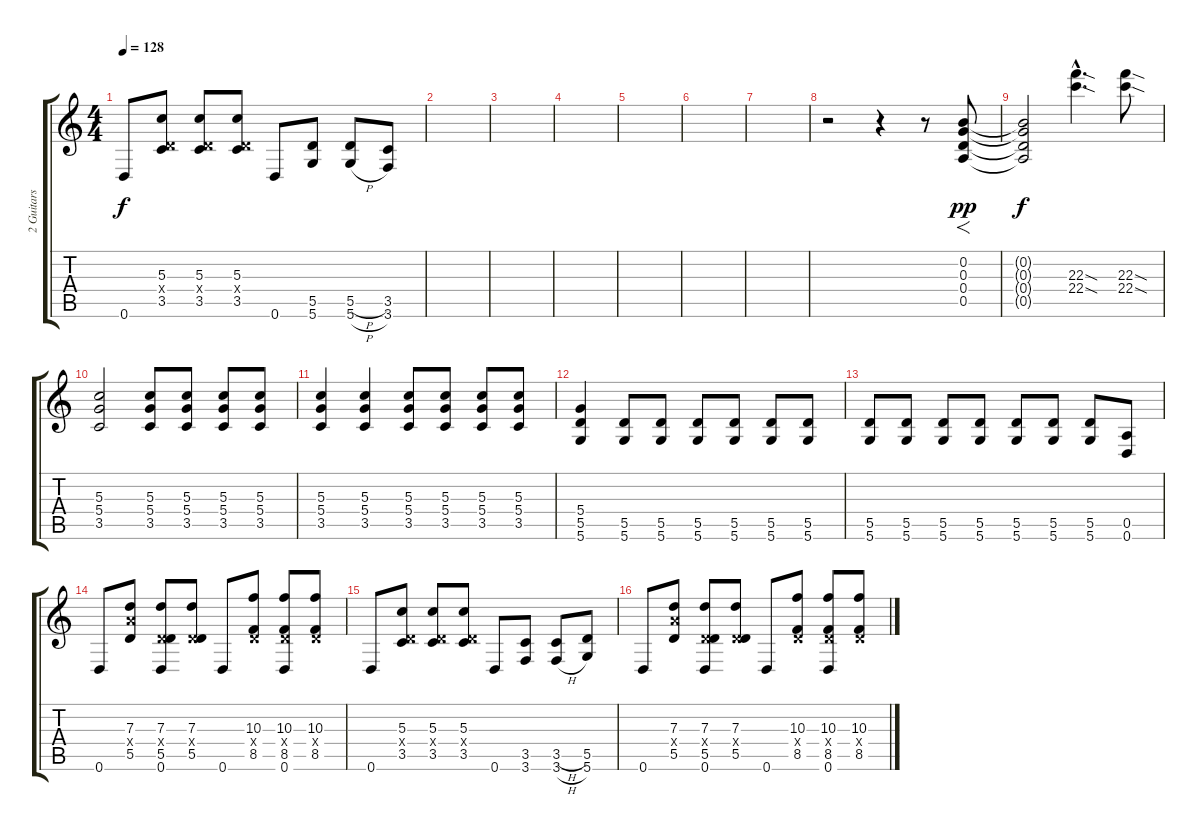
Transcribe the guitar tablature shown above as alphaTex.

\track ("2 Guitars at same time" "2 Guitars ") {instrument distortionguitar}
\staff {score tabs}
\tuning (E4 B3 G3 D3 A2 D2) {hide}
\ts (4 4)
\tempo 128
\clef g2
\ks c
0.6.8{dy f} (5.3 0.4{x} 3.5).8 (5.3 0.4{x} 3.5).8 (5.3 0.4{x} 3.5).8 0.6.8 (5.5 5.6).8 (5.5{h} 5.6{h}).8 (3.5 3.6).8 |
|
|
|
|
|
|
r.2 r.4 r.8 (0.2 0.3 0.4 0.5).8{f dy pp} |
(0.2{t} 0.3{t} 0.4{t} 0.5{t}).2{dy f} (22.3{sod hac} 22.4{sod hac}).4{d instrument guitarfretnoise} (22.3{sod} 22.4{sod}).8 |
(5.3 5.4 3.5).2{instrument distortionguitar} (5.3 5.4 3.5).8 (5.3 5.4 3.5).8 (5.3 5.4 3.5).8 (5.3 5.4 3.5).8 |
(5.3 5.4 3.5).4 (5.3 5.4 3.5).4 (5.3 5.4 3.5).8 (5.3 5.4 3.5).8 (5.3 5.4 3.5).8 (5.3 5.4 3.5).8 |
(5.4 5.5 5.6).4 (5.5 5.6).8 (5.5 5.6).8 (5.5 5.6).8 (5.5 5.6).8 (5.5 5.6).8 (5.5 5.6).8 |
(5.5 5.6).8 (5.5 5.6).8 (5.5 5.6).8 (5.5 5.6).8 (5.5 5.6).8 (5.5 5.6).8 (5.5 5.6).8 (0.5 0.6).8 |
0.6.8 (7.3 7.4{x} 5.5).8 (7.3 0.4{x} 5.5 0.6).8 (7.3 0.4{x} 5.5).8 0.6.8 (10.3 0.4{x} 8.5).8 (10.3 0.4{x} 8.5 0.6).8 (10.3 0.4{x} 8.5).8 |
0.6.8 (5.3 0.4{x} 3.5).8 (5.3 0.4{x} 3.5).8 (5.3 0.4{x} 3.5).8 0.6.8 (3.5 3.6).8 (3.5{h} 3.6{h}).8 (5.5 5.6).8 |
0.6.8 (7.3 7.4{x} 5.5).8 (7.3 0.4{x} 5.5 0.6).8 (7.3 0.4{x} 5.5).8 0.6.8 (10.3 0.4{x} 8.5).8 (10.3 0.4{x} 8.5 0.6).8 (10.3 0.4{x} 8.5).8
